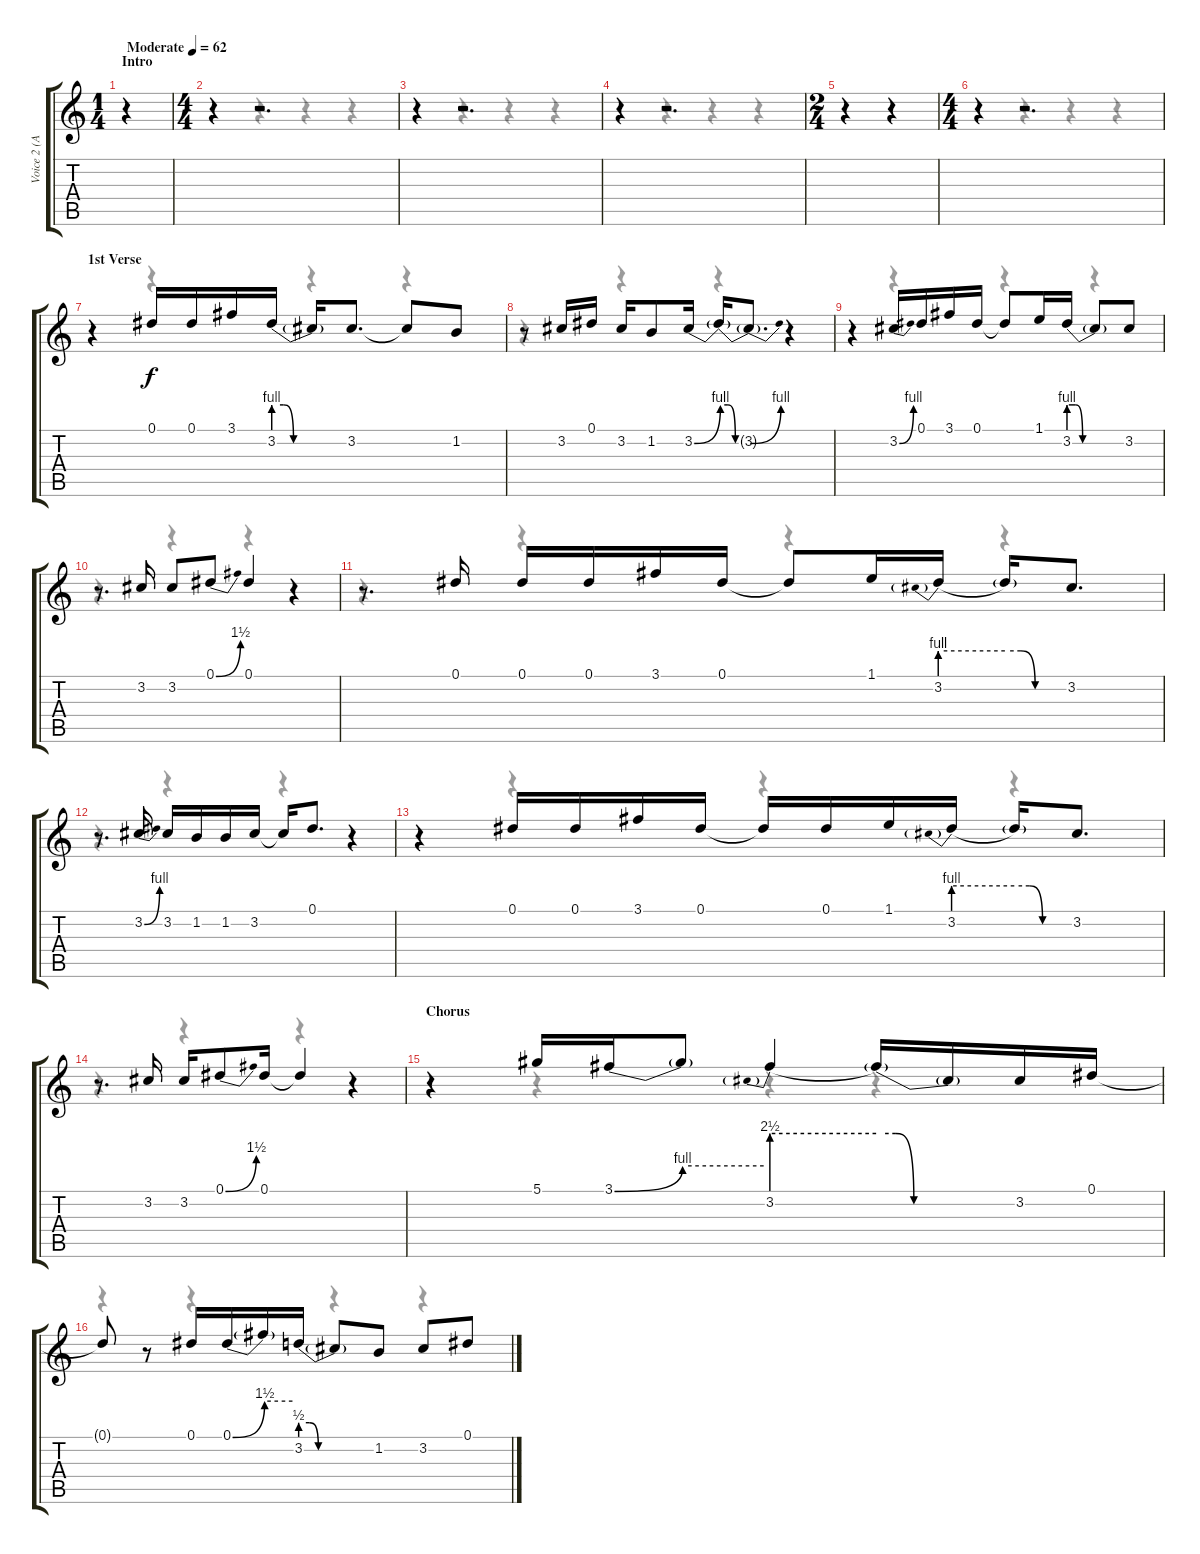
\track ("Voice 2 (Axl)" "Voice 2 (A") {instrument electricbasspick}
\staff {score tabs}
\tuning (Eb4 Bb3 Gb3 Db3 Ab2 Eb2) {hide}
\voice
\ts (1 4)
\section ("" "Intro")
\tempo (62 "Moderate")
\clef g2
\ks c
r.4{dy f instrument electricbasspick} |
\ts (4 4)
r.4 r.2{d} |
r.4 r.2{d} |
r.4 r.2{d} |
\ts (2 4)
r.4 r.4 |
\ts (4 4)
r.4 r.2{d} |
\section ("" "1st Verse")
r.4 0.1.16 0.1.16 3.1.16 3.2{be (custom 0 4 15 4 30 0 60 0)}.16 3.2{be (hold 0 0 60 0) t}.16 3.2.8{d} 3.2{t}.8 1.2.8 |
r.8 3.2.16 0.1.16 3.2.16 1.2.8 3.2{be (bend 0 0 60 4)}.16 3.2{be (custom 0 4 15 4 30 0 60 0) t}.16 3.2{be (bend 0 0 60 4) t}.8{d} r.4 |
r.4 3.2{be (bend 0 0 60 4)}.16 0.1.16 3.1.16 0.1.16 0.1{t}.8 1.1.16 3.2{be (custom 0 4 15 4 30 0 60 0)}.16 3.2{be (hold 0 0 60 0) t}.8 3.2.8 |
r.8{d} 3.2.16 3.2.8 0.1{be (bend 0 0 60 6)}.8 0.1.4 r.4 |
r.8{d} 0.1.16 0.1.16 0.1.16 3.1.16 0.1.16 0.1{t}.8 1.1.16 3.2{be (prebend 0 4 60 4)}.16 3.2{be (custom 0 4 15 4 30 0 60 0) t}.16 3.2.8{d} |
r.8{d} 3.2{be (bend 0 0 60 4)}.16 3.2.16 1.2.16 1.2.16 3.2.16 3.2{t}.16 0.1.8{d} r.4 |
r.4 0.1.16 0.1.16 3.1.16 0.1.16 0.1{t}.16 0.1.16 1.1.16 3.2{be (prebend 0 4 60 4)}.16 3.2{be (custom 0 4 15 4 30 0 60 0) t}.16 3.2.8{d} |
r.8{d} 3.2.16 3.2.16 0.1{be (bend 0 0 60 6)}.8 0.1.16 0.1{t}.4 r.4 |
\section ("" "Chorus")
r.4 5.1.16 3.1{be (bend 0 0 60 4)}.16 3.1{be (hold 0 4 60 4) t}.8 3.2{be (prebend 0 10 60 10)}.4 3.2{be (custom 0 10 15 10 30 0 60 0) t}.16 3.2{be (hold 0 0 60 0) t}.16 3.2.16 0.1.16 |
0.1{t}.8 r.8 0.1.16 0.1{be (bend 0 0 60 6)}.16 0.1{be (hold 0 6 60 6) t}.16 3.2{be (custom 0 2 15 2 30 0 60 0)}.16 3.2{be (hold 0 0 60 0) t}.8 1.2.8 3.2.8 0.1.8
\voice
\clef g2
\ottava regular
\simile none
\ks c
r.4{dy f} |
r.4 r.4 r.4 r.4 |
r.4 r.4 r.4 r.4 |
r.4 r.4 r.4 r.4 |
r.4 r.4 |
r.4 r.4 r.4 r.4 |
r.4 r.4 r.4 r.4 |
r.4 r.4 r.4 r.4 |
r.4 r.4 r.4 r.4 |
r.4 r.4 r.4 r.4 |
r.4 r.4 r.4 r.4 |
r.4 r.4 r.4 r.4 |
r.4 r.4 r.4 r.4 |
r.4 r.4 r.4 r.4 |
r.4 r.4 r.4 r.4 |
r.4 r.4 r.4 r.4
